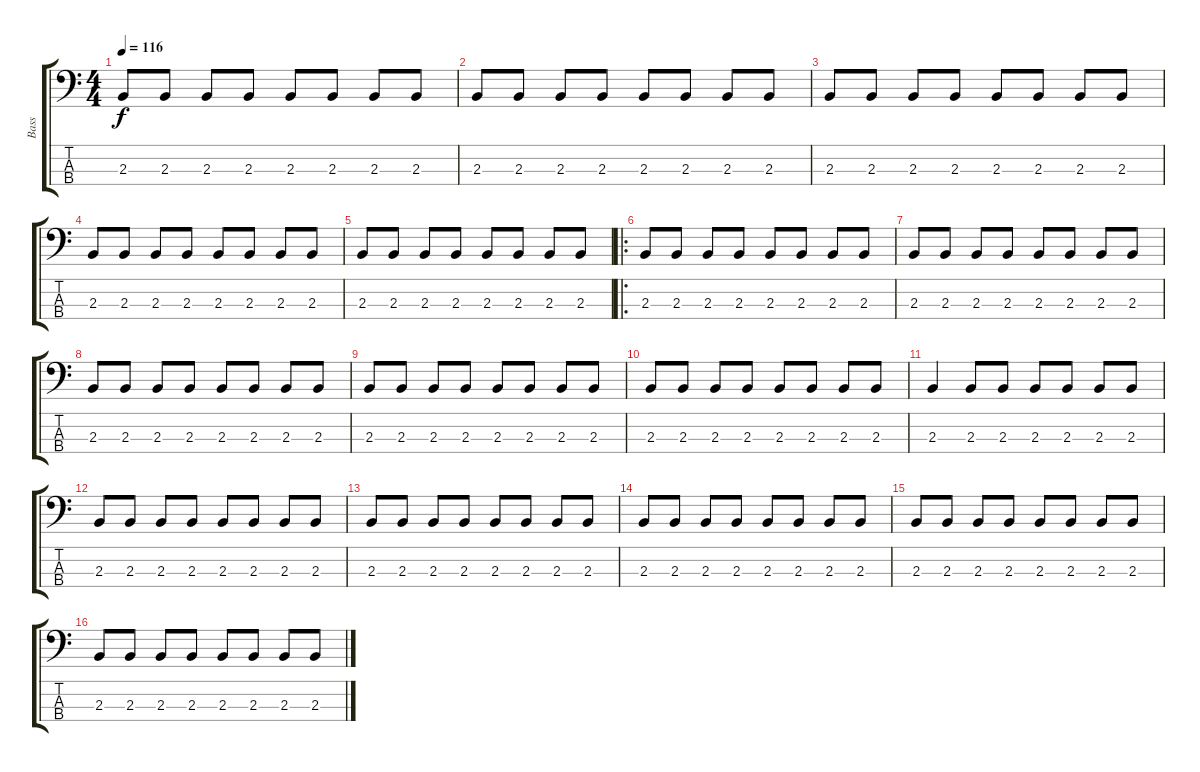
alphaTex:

\track ("Bass" "Bass") {instrument electricbasspick}
\staff {score tabs}
\tuning (G2 D2 A1 E1) {hide}
\ts (4 4)
\tempo 116
\clef f4
\ks c
2.3.8{dy f} 2.3.8 2.3.8 2.3.8 2.3.8 2.3.8 2.3.8 2.3.8 |
2.3.8 2.3.8 2.3.8 2.3.8 2.3.8 2.3.8 2.3.8 2.3.8 |
2.3.8 2.3.8 2.3.8 2.3.8 2.3.8 2.3.8 2.3.8 2.3.8 |
2.3.8 2.3.8 2.3.8 2.3.8 2.3.8 2.3.8 2.3.8 2.3.8 |
2.3.8 2.3.8 2.3.8 2.3.8 2.3.8 2.3.8 2.3.8 2.3.8 |
\ro
2.3.8 2.3.8 2.3.8 2.3.8 2.3.8 2.3.8 2.3.8 2.3.8 |
2.3.8 2.3.8 2.3.8 2.3.8 2.3.8 2.3.8 2.3.8 2.3.8 |
2.3.8 2.3.8 2.3.8 2.3.8 2.3.8 2.3.8 2.3.8 2.3.8 |
2.3.8 2.3.8 2.3.8 2.3.8 2.3.8 2.3.8 2.3.8 2.3.8 |
2.3.8 2.3.8 2.3.8 2.3.8 2.3.8 2.3.8 2.3.8 2.3.8 |
2.3.4 2.3.8 2.3.8 2.3.8 2.3.8 2.3.8 2.3.8 |
2.3.8 2.3.8 2.3.8 2.3.8 2.3.8 2.3.8 2.3.8 2.3.8 |
2.3.8 2.3.8 2.3.8 2.3.8 2.3.8 2.3.8 2.3.8 2.3.8 |
2.3.8 2.3.8 2.3.8 2.3.8 2.3.8 2.3.8 2.3.8 2.3.8 |
2.3.8 2.3.8 2.3.8 2.3.8 2.3.8 2.3.8 2.3.8 2.3.8 |
2.3.8 2.3.8 2.3.8 2.3.8 2.3.8 2.3.8 2.3.8 2.3.8
